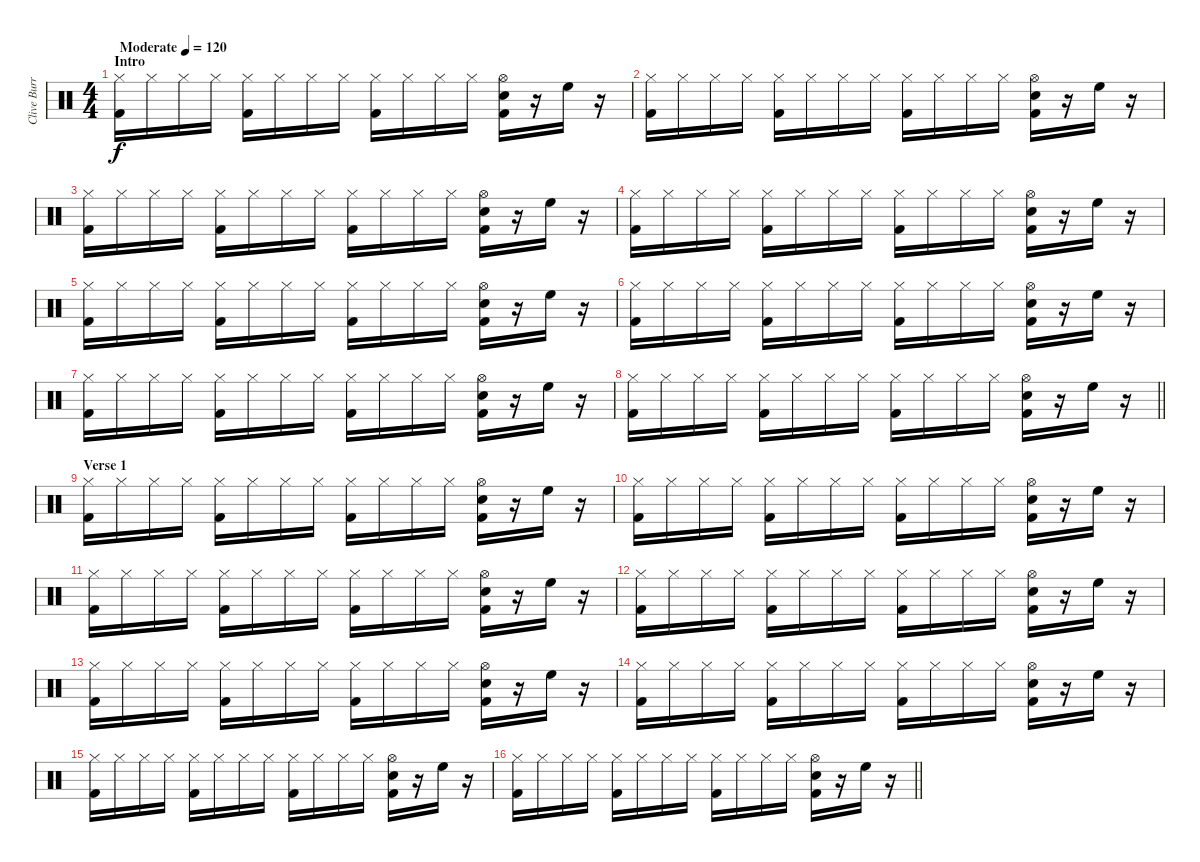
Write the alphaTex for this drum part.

\track ("Clive Burr" "Clive Burr") {instrument percussion}
\staff {score}
\articulation defaults
\ts (4 4)
\section ("" "Intro")
\tempo (120 "Moderate")
\clef neutral
\ks c
("Hi-Hat (closed)" "Kick (hit) 2").16{dy f} "Hi-Hat (closed)".16 "Hi-Hat (closed)".16 "Hi-Hat (closed)".16 ("Hi-Hat (closed)" "Kick (hit) 2").16 "Hi-Hat (closed)".16 "Hi-Hat (closed)".16 "Hi-Hat (closed)".16 ("Hi-Hat (closed)" "Kick (hit) 2").16 "Hi-Hat (closed)".16 "Hi-Hat (closed)".16 "Hi-Hat (closed)".16 ("Hi-Hat (open)" "Electric Snare (hit)" "Kick (hit) 2").16 r.16 "High Floor Tom (hit)".16 r.16 |
("Hi-Hat (closed)" "Kick (hit) 2").16 "Hi-Hat (closed)".16 "Hi-Hat (closed)".16 "Hi-Hat (closed)".16 ("Hi-Hat (closed)" "Kick (hit) 2").16 "Hi-Hat (closed)".16 "Hi-Hat (closed)".16 "Hi-Hat (closed)".16 ("Hi-Hat (closed)" "Kick (hit) 2").16 "Hi-Hat (closed)".16 "Hi-Hat (closed)".16 "Hi-Hat (closed)".16 ("Hi-Hat (open)" "Electric Snare (hit)" "Kick (hit) 2").16 r.16 "High Floor Tom (hit)".16 r.16 |
("Hi-Hat (closed)" "Kick (hit) 2").16 "Hi-Hat (closed)".16 "Hi-Hat (closed)".16 "Hi-Hat (closed)".16 ("Hi-Hat (closed)" "Kick (hit) 2").16 "Hi-Hat (closed)".16 "Hi-Hat (closed)".16 "Hi-Hat (closed)".16 ("Hi-Hat (closed)" "Kick (hit) 2").16 "Hi-Hat (closed)".16 "Hi-Hat (closed)".16 "Hi-Hat (closed)".16 ("Hi-Hat (open)" "Electric Snare (hit)" "Kick (hit) 2").16 r.16 "High Floor Tom (hit)".16 r.16 |
("Hi-Hat (closed)" "Kick (hit) 2").16 "Hi-Hat (closed)".16 "Hi-Hat (closed)".16 "Hi-Hat (closed)".16 ("Hi-Hat (closed)" "Kick (hit) 2").16 "Hi-Hat (closed)".16 "Hi-Hat (closed)".16 "Hi-Hat (closed)".16 ("Hi-Hat (closed)" "Kick (hit) 2").16 "Hi-Hat (closed)".16 "Hi-Hat (closed)".16 "Hi-Hat (closed)".16 ("Hi-Hat (open)" "Electric Snare (hit)" "Kick (hit) 2").16 r.16 "High Floor Tom (hit)".16 r.16 |
("Hi-Hat (closed)" "Kick (hit) 2").16 "Hi-Hat (closed)".16 "Hi-Hat (closed)".16 "Hi-Hat (closed)".16 ("Hi-Hat (closed)" "Kick (hit) 2").16 "Hi-Hat (closed)".16 "Hi-Hat (closed)".16 "Hi-Hat (closed)".16 ("Hi-Hat (closed)" "Kick (hit) 2").16 "Hi-Hat (closed)".16 "Hi-Hat (closed)".16 "Hi-Hat (closed)".16 ("Hi-Hat (open)" "Electric Snare (hit)" "Kick (hit) 2").16 r.16 "High Floor Tom (hit)".16 r.16 |
("Hi-Hat (closed)" "Kick (hit) 2").16 "Hi-Hat (closed)".16 "Hi-Hat (closed)".16 "Hi-Hat (closed)".16 ("Hi-Hat (closed)" "Kick (hit) 2").16 "Hi-Hat (closed)".16 "Hi-Hat (closed)".16 "Hi-Hat (closed)".16 ("Hi-Hat (closed)" "Kick (hit) 2").16 "Hi-Hat (closed)".16 "Hi-Hat (closed)".16 "Hi-Hat (closed)".16 ("Hi-Hat (open)" "Electric Snare (hit)" "Kick (hit) 2").16 r.16 "High Floor Tom (hit)".16 r.16 |
("Hi-Hat (closed)" "Kick (hit) 2").16 "Hi-Hat (closed)".16 "Hi-Hat (closed)".16 "Hi-Hat (closed)".16 ("Hi-Hat (closed)" "Kick (hit) 2").16 "Hi-Hat (closed)".16 "Hi-Hat (closed)".16 "Hi-Hat (closed)".16 ("Hi-Hat (closed)" "Kick (hit) 2").16 "Hi-Hat (closed)".16 "Hi-Hat (closed)".16 "Hi-Hat (closed)".16 ("Hi-Hat (open)" "Electric Snare (hit)" "Kick (hit) 2").16 r.16 "High Floor Tom (hit)".16 r.16 |
\barLineRight lightlight
("Hi-Hat (closed)" "Kick (hit) 2").16 "Hi-Hat (closed)".16 "Hi-Hat (closed)".16 "Hi-Hat (closed)".16 ("Hi-Hat (closed)" "Kick (hit) 2").16 "Hi-Hat (closed)".16 "Hi-Hat (closed)".16 "Hi-Hat (closed)".16 ("Hi-Hat (closed)" "Kick (hit) 2").16 "Hi-Hat (closed)".16 "Hi-Hat (closed)".16 "Hi-Hat (closed)".16 ("Hi-Hat (open)" "Electric Snare (hit)" "Kick (hit) 2").16 r.16 "High Floor Tom (hit)".16 r.16 |
\section ("" "Verse 1")
("Hi-Hat (closed)" "Kick (hit) 2").16 "Hi-Hat (closed)".16 "Hi-Hat (closed)".16 "Hi-Hat (closed)".16 ("Hi-Hat (closed)" "Kick (hit) 2").16 "Hi-Hat (closed)".16 "Hi-Hat (closed)".16 "Hi-Hat (closed)".16 ("Hi-Hat (closed)" "Kick (hit) 2").16 "Hi-Hat (closed)".16 "Hi-Hat (closed)".16 "Hi-Hat (closed)".16 ("Hi-Hat (open)" "Electric Snare (hit)" "Kick (hit) 2").16 r.16 "High Floor Tom (hit)".16 r.16 |
("Hi-Hat (closed)" "Kick (hit) 2").16 "Hi-Hat (closed)".16 "Hi-Hat (closed)".16 "Hi-Hat (closed)".16 ("Hi-Hat (closed)" "Kick (hit) 2").16 "Hi-Hat (closed)".16 "Hi-Hat (closed)".16 "Hi-Hat (closed)".16 ("Hi-Hat (closed)" "Kick (hit) 2").16 "Hi-Hat (closed)".16 "Hi-Hat (closed)".16 "Hi-Hat (closed)".16 ("Hi-Hat (open)" "Electric Snare (hit)" "Kick (hit) 2").16 r.16 "High Floor Tom (hit)".16 r.16 |
("Hi-Hat (closed)" "Kick (hit) 2").16 "Hi-Hat (closed)".16 "Hi-Hat (closed)".16 "Hi-Hat (closed)".16 ("Hi-Hat (closed)" "Kick (hit) 2").16 "Hi-Hat (closed)".16 "Hi-Hat (closed)".16 "Hi-Hat (closed)".16 ("Hi-Hat (closed)" "Kick (hit) 2").16 "Hi-Hat (closed)".16 "Hi-Hat (closed)".16 "Hi-Hat (closed)".16 ("Hi-Hat (open)" "Electric Snare (hit)" "Kick (hit) 2").16 r.16 "High Floor Tom (hit)".16 r.16 |
("Hi-Hat (closed)" "Kick (hit) 2").16 "Hi-Hat (closed)".16 "Hi-Hat (closed)".16 "Hi-Hat (closed)".16 ("Hi-Hat (closed)" "Kick (hit) 2").16 "Hi-Hat (closed)".16 "Hi-Hat (closed)".16 "Hi-Hat (closed)".16 ("Hi-Hat (closed)" "Kick (hit) 2").16 "Hi-Hat (closed)".16 "Hi-Hat (closed)".16 "Hi-Hat (closed)".16 ("Hi-Hat (open)" "Electric Snare (hit)" "Kick (hit) 2").16 r.16 "High Floor Tom (hit)".16 r.16 |
("Hi-Hat (closed)" "Kick (hit) 2").16 "Hi-Hat (closed)".16 "Hi-Hat (closed)".16 "Hi-Hat (closed)".16 ("Hi-Hat (closed)" "Kick (hit) 2").16 "Hi-Hat (closed)".16 "Hi-Hat (closed)".16 "Hi-Hat (closed)".16 ("Hi-Hat (closed)" "Kick (hit) 2").16 "Hi-Hat (closed)".16 "Hi-Hat (closed)".16 "Hi-Hat (closed)".16 ("Hi-Hat (open)" "Electric Snare (hit)" "Kick (hit) 2").16 r.16 "High Floor Tom (hit)".16 r.16 |
("Hi-Hat (closed)" "Kick (hit) 2").16 "Hi-Hat (closed)".16 "Hi-Hat (closed)".16 "Hi-Hat (closed)".16 ("Hi-Hat (closed)" "Kick (hit) 2").16 "Hi-Hat (closed)".16 "Hi-Hat (closed)".16 "Hi-Hat (closed)".16 ("Hi-Hat (closed)" "Kick (hit) 2").16 "Hi-Hat (closed)".16 "Hi-Hat (closed)".16 "Hi-Hat (closed)".16 ("Hi-Hat (open)" "Electric Snare (hit)" "Kick (hit) 2").16 r.16 "High Floor Tom (hit)".16 r.16 |
("Hi-Hat (closed)" "Kick (hit) 2").16 "Hi-Hat (closed)".16 "Hi-Hat (closed)".16 "Hi-Hat (closed)".16 ("Hi-Hat (closed)" "Kick (hit) 2").16 "Hi-Hat (closed)".16 "Hi-Hat (closed)".16 "Hi-Hat (closed)".16 ("Hi-Hat (closed)" "Kick (hit) 2").16 "Hi-Hat (closed)".16 "Hi-Hat (closed)".16 "Hi-Hat (closed)".16 ("Hi-Hat (open)" "Electric Snare (hit)" "Kick (hit) 2").16 r.16 "High Floor Tom (hit)".16 r.16 |
\barLineRight lightlight
("Hi-Hat (closed)" "Kick (hit) 2").16 "Hi-Hat (closed)".16 "Hi-Hat (closed)".16 "Hi-Hat (closed)".16 ("Hi-Hat (closed)" "Kick (hit) 2").16 "Hi-Hat (closed)".16 "Hi-Hat (closed)".16 "Hi-Hat (closed)".16 ("Hi-Hat (closed)" "Kick (hit) 2").16 "Hi-Hat (closed)".16 "Hi-Hat (closed)".16 "Hi-Hat (closed)".16 ("Hi-Hat (open)" "Electric Snare (hit)" "Kick (hit) 2").16 r.16 "High Floor Tom (hit)".16 r.16
